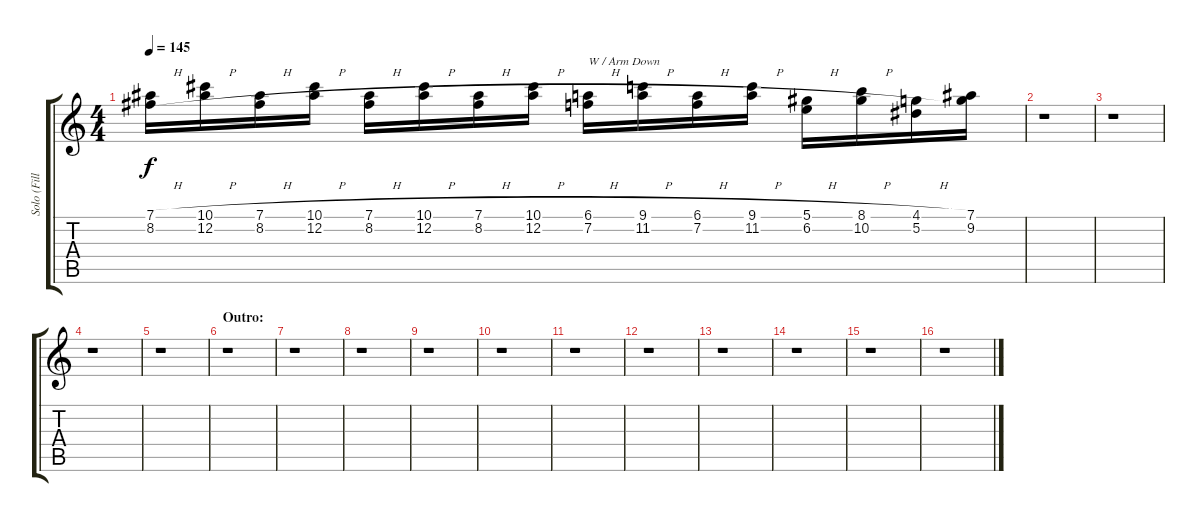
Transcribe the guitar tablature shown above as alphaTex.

\track ("Solo (Fill)" "Solo (Fill") {instrument distortionguitar}
\staff {score tabs}
\tuning (Eb4 Bb3 Gb3 Db3 Ab2 Eb2) {hide}
\ts (4 4)
\tempo 145
\clef g2
\ks c
(7.1{h} 8.2{h}).16{dy f} (10.1{h} 12.2{h}).16 (7.1{h} 8.2{h}).16 (10.1{h} 12.2{h}).16 (7.1{h} 8.2{h}).16 (10.1{h} 12.2{h}).16 (7.1{h} 8.2{h}).16 (10.1{h} 12.2{h}).16 (6.1{h} 7.2{h}).16{txt "W / Arm Down"} (9.1{h} 11.2{h}).16 (6.1{h} 7.2{h}).16 (9.1{h} 11.2{h}).16 (5.1{h} 6.2{h}).16 (8.1{h} 10.2{h}).16 (4.1{h} 5.2{h}).16 (7.1 9.2).16 |
r.1 |
r.1 |
r.1 |
r.1 |
\section ("" "Outro:")
r.1 |
r.1 |
r.1 |
r.1 |
r.1 |
r.1 |
r.1 |
r.1 |
r.1 |
r.1 |
r.1
